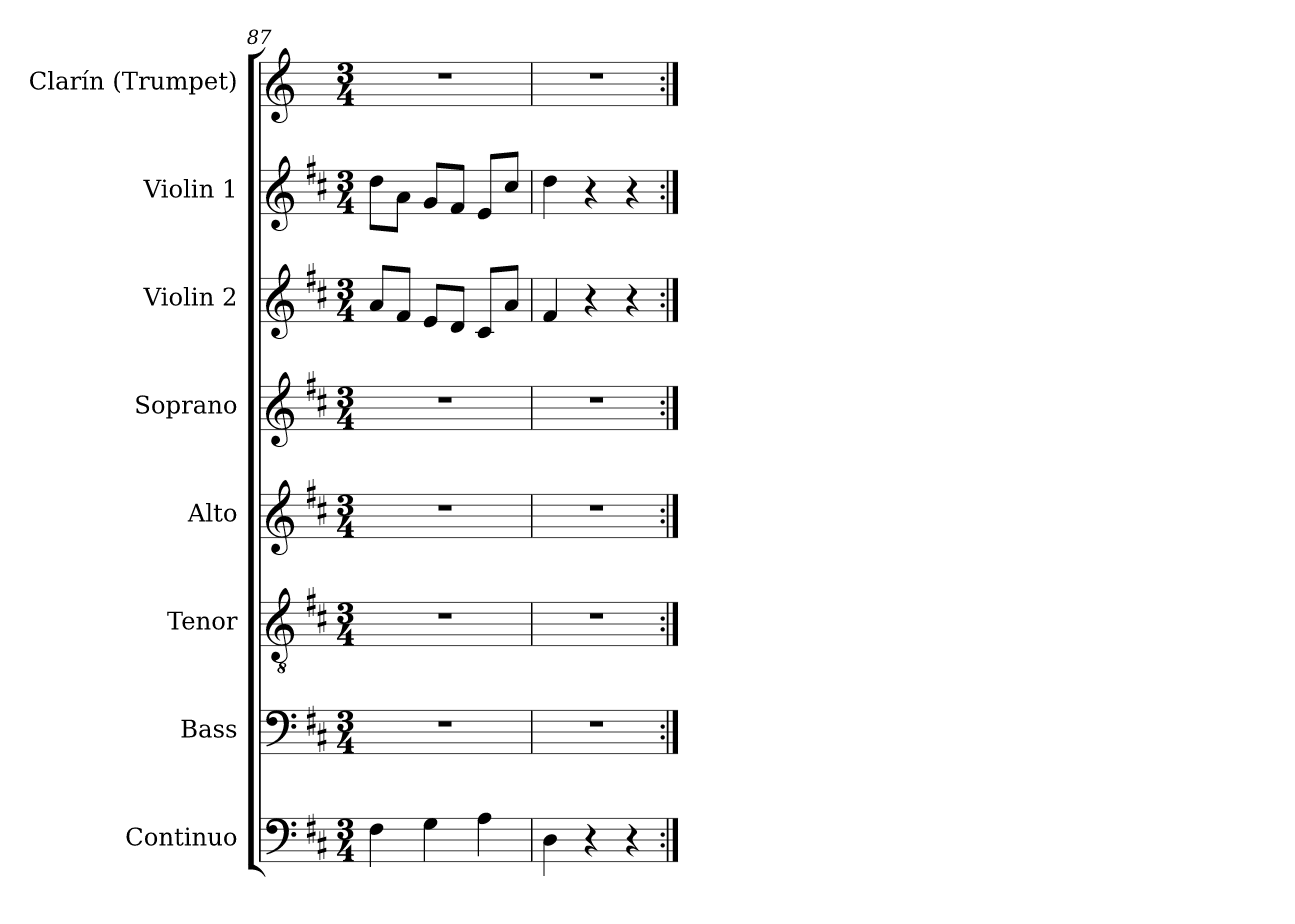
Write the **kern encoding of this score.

**kern	**kern	**kern	**kern	**kern	**kern	**kern	**kern
*part8	*part7	*part6	*part5	*part4	*part3	*part2	*part1
*staff8	*staff7	*staff6	*staff5	*staff4	*staff3	*staff2	*staff1
*I"Continuo	*I"Bass	*I"Tenor	*I"Alto	*I"Soprano	*I"Violin 2	*I"Violin 1	*I"Clarín (Trumpet)
*I'Cont.	*I'B.	*I'T.	*I'A.	*I'S.	*I'Vln. 2	*I'Vln. 1	*I'Tpt.
*clefF4	*clefF4	*clefGv2	*clefG2	*clefG2	*clefG2	*clefG2	*clefG2
*	*	*ITrd7c12	*	*	*	*	*ITrd-1c-2
*k[f#c#]	*k[f#c#]	*k[f#c#]	*k[f#c#]	*k[f#c#]	*k[f#c#]	*k[f#c#]	*k[f#c#]
*D:	*D:	*D:	*D:	*D:	*D:	*D:	*D:
*M3/4	*M3/4	*M3/4	*M3/4	*M3/4	*M3/4	*M3/4	*M3/4
=87	=87	=87	=87	=87	=87	=87	=87
!	!LO:N:vis=1	!LO:N:vis=1	!LO:N:vis=1	!LO:N:vis=1	!	!	!LO:N:vis=1
4F#i\	2.r	2.r	2.r	2.r	8ai/L	8ddi\L	2.r
.	.	.	.	.	8f#i/J	8ai\J	.
4Gi\	.	.	.	.	8ei/L	8gi/L	.
.	.	.	.	.	8di/J	8f#i/J	.
4Ai\	.	.	.	.	8c#i/L	8ei/L	.
.	.	.	.	.	8ai/J	8cc#i/J	.
=88	=88	=88	=88	=88	=88	=88	=88
!	!LO:N:vis=1	!LO:N:vis=1	!LO:N:vis=1	!LO:N:vis=1	!	!	!LO:N:vis=1
4Di\	2.r	2.r	2.r	2.r	4f#i/	4ddi\	2.r
4r	.	.	.	.	4r	4r	.
4r	.	.	.	.	4r	4r	.
=:|!	=:|!	=:|!	=:|!	=:|!	=:|!	=:|!	=:|!
*-	*-	*-	*-	*-	*-	*-	*-
